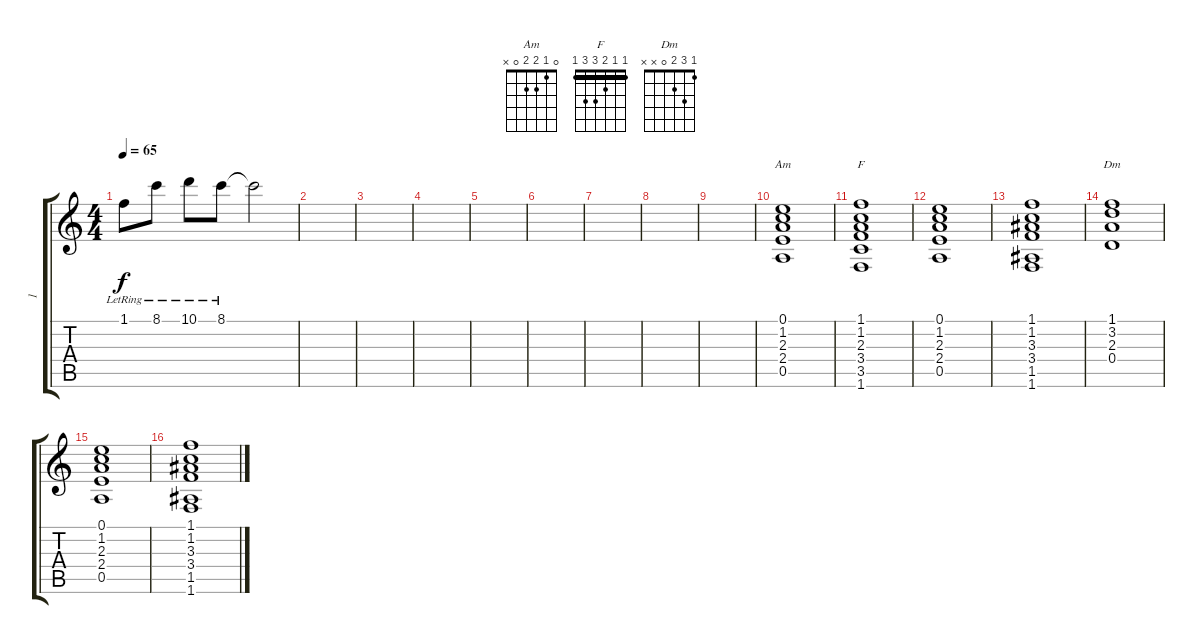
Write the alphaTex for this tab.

\track ("1" "1") {instrument electricguitarclean}
\staff {score tabs}
\tuning (E4 B3 G3 D3 A2 E2) {hide}
\chord ("Am" 0 1 2 2 0 x)
\chord ("F" 1 1 2 3 3 1) {barre 1}
\chord ("Dm" 1 3 2 0 x x)
\ts (4 4)
\tempo 65
\clef g2
\ks c
1.1{lr}.8{dy f} 8.1{lr}.8 10.1{lr}.8 8.1{lr}.8 8.1{t}.2 |
|
|
|
|
|
|
|
|
(0.1 1.2 2.3 2.4 0.5).1{ch "Am"} |
(1.1 1.2 2.3 3.4 3.5 1.6).1{ch "F"} |
(0.1 1.2 2.3 2.4 0.5).1 |
(1.1 1.2 3.3 3.4 1.5 1.6).1 |
(1.1 3.2 2.3 0.4).1{ch "Dm"} |
(0.1 1.2 2.3 2.4 0.5).1 |
(1.1 1.2 3.3 3.4 1.5 1.6).1
